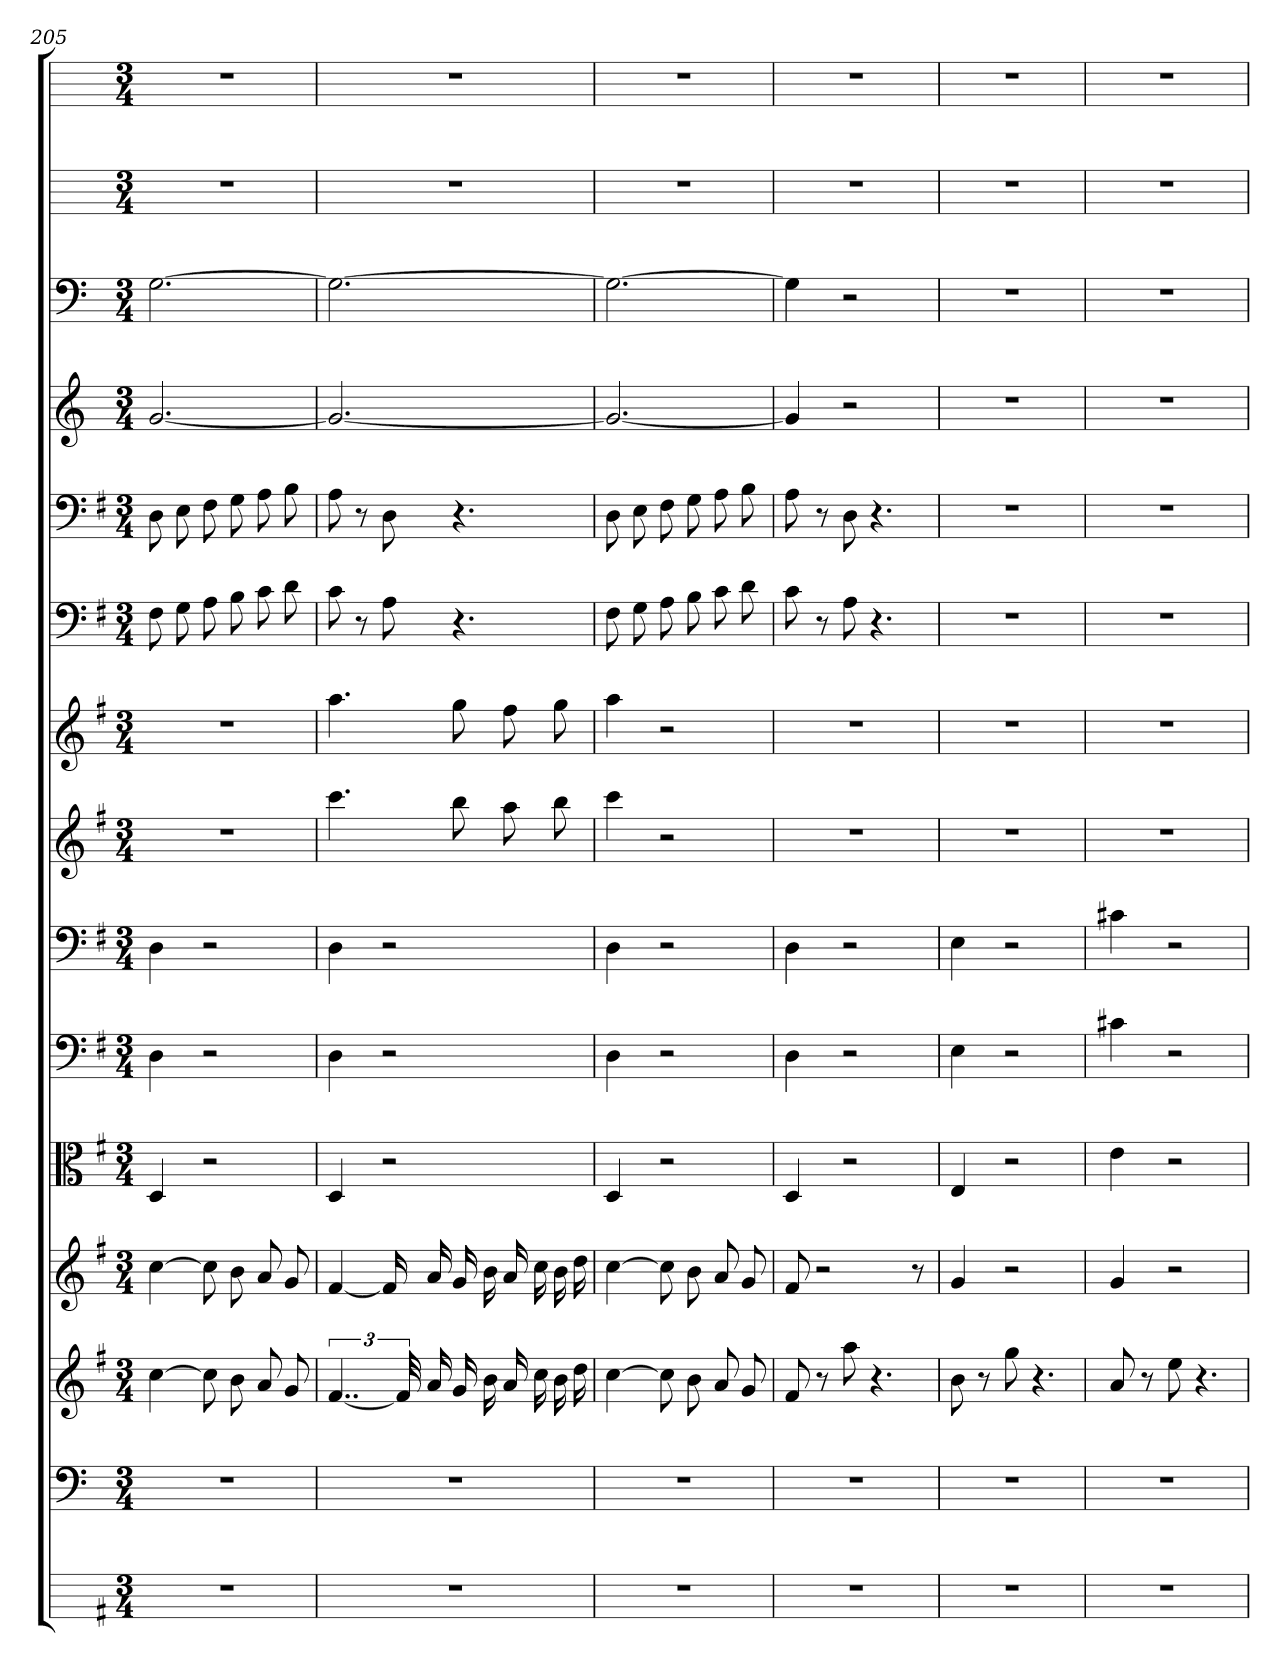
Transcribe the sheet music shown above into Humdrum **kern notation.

**kern	**kern	**kern	**kern	**kern	**kern	**kern	**kern	**kern	**kern	**kern	**kern	**kern	**kern	**kern
*part15	*part14	*part13	*part12	*part11	*part10	*part9	*part8	*part7	*part6	*part5	*part4	*part3	*part2	*part1
*staff15	*staff14	*staff13	*staff12	*staff11	*staff10	*staff9	*staff8	*staff7	*staff6	*staff5	*staff4	*staff3	*staff2	*staff1
*	*clefF4	*	*	*clefC3	*clefF4	*clefF4	*	*	*clefF4	*clefF4	*	*	*	*
*k[f#]	*k[]	*k[f#]	*k[f#]	*k[f#]	*k[f#]	*k[f#]	*k[f#]	*k[f#]	*k[f#]	*k[f#]	*k[]	*k[]	*k[]	*k[]
*M3/4	*M3/4	*M3/4	*M3/4	*M3/4	*M3/4	*M3/4	*M3/4	*M3/4	*M3/4	*M3/4	*M3/4	*M3/4	*M3/4	*M3/4
=205	=205	=205	=205	=205	=205	=205	=205	=205	=205	=205	=205	=205	=205	=205
2.r	2.r	[4cc	[4cc	4D	4D	4D	2.r	2.r	8F#	8D	[2.g	[2.G	2.r	2.r
.	.	.	.	.	.	.	.	.	8G	8E	.	.	.	.
.	.	8cc]	8cc]	2r	2r	2r	.	.	8A	8F#	.	.	.	.
.	.	8b	8b	.	.	.	.	.	8B	8G	.	.	.	.
.	.	8a	8a	.	.	.	.	.	8c	8A	.	.	.	.
.	.	8g	8g	.	.	.	.	.	8d	8B	.	.	.	.
=206	=206	=206	=206	=206	=206	=206	=206	=206	=206	=206	=206	=206	=206	=206
2.r	2.r	[6..f#	[4f#	4D	4D	4D	4.ccc	4.aa	8c	8A	2.g_	2.G_	2.r	2.r
.	.	.	.	.	.	.	.	.	8r	8r	.	.	.	.
.	.	.	16f#]	2r	2r	2r	.	.	8A	8D	.	.	.	.
.	.	48f#]	.	.	.	.	.	.	.	.	.	.	.	.
.	.	16a	16a	.	.	.	.	.	.	.	.	.	.	.
.	.	16g	16g	.	.	.	8bb	8gg	4.r	4.r	.	.	.	.
.	.	16b	16b	.	.	.	.	.	.	.	.	.	.	.
.	.	16a	16a	.	.	.	8aa	8ff#	.	.	.	.	.	.
.	.	16cc	16cc	.	.	.	.	.	.	.	.	.	.	.
.	.	16b	16b	.	.	.	8bb	8gg	.	.	.	.	.	.
.	.	16dd	16dd	.	.	.	.	.	.	.	.	.	.	.
=207	=207	=207	=207	=207	=207	=207	=207	=207	=207	=207	=207	=207	=207	=207
2.r	2.r	[4cc	[4cc	4D	4D	4D	4ccc	4aa	8F#	8D	2.g_	2.G_	2.r	2.r
.	.	.	.	.	.	.	.	.	8G	8E	.	.	.	.
.	.	8cc]	8cc]	2r	2r	2r	2r	2r	8A	8F#	.	.	.	.
.	.	8b	8b	.	.	.	.	.	8B	8G	.	.	.	.
.	.	8a	8a	.	.	.	.	.	8c	8A	.	.	.	.
.	.	8g	8g	.	.	.	.	.	8d	8B	.	.	.	.
=208	=208	=208	=208	=208	=208	=208	=208	=208	=208	=208	=208	=208	=208	=208
2.r	2.r	8f#	8f#	4D	4D	4D	2.r	2.r	8c	8A	4g]	4G]	2.r	2.r
.	.	8r	2r	.	.	.	.	.	8r	8r	.	.	.	.
.	.	8aa	.	2r	2r	2r	.	.	8A	8D	2r	2r	.	.
.	.	4.r	.	.	.	.	.	.	4.r	4.r	.	.	.	.
.	.	.	8r	.	.	.	.	.	.	.	.	.	.	.
=209	=209	=209	=209	=209	=209	=209	=209	=209	=209	=209	=209	=209	=209	=209
2.r	2.r	8b	4g	4E	4E	4E	2.r	2.r	2.r	2.r	2.r	2.r	2.r	2.r
.	.	8r	.	.	.	.	.	.	.	.	.	.	.	.
.	.	8gg	2r	2r	2r	2r	.	.	.	.	.	.	.	.
.	.	4.r	.	.	.	.	.	.	.	.	.	.	.	.
=210	=210	=210	=210	=210	=210	=210	=210	=210	=210	=210	=210	=210	=210	=210
2.r	2.r	8a	4g	4e	4c#X	4c#X	2.r	2.r	2.r	2.r	2.r	2.r	2.r	2.r
.	.	8r	.	.	.	.	.	.	.	.	.	.	.	.
.	.	8ee	2r	2r	2r	2r	.	.	.	.	.	.	.	.
.	.	4.r	.	.	.	.	.	.	.	.	.	.	.	.
=	=	=	=	=	=	=	=	=	=	=	=	=	=	=
*-	*-	*-	*-	*-	*-	*-	*-	*-	*-	*-	*-	*-	*-	*-
